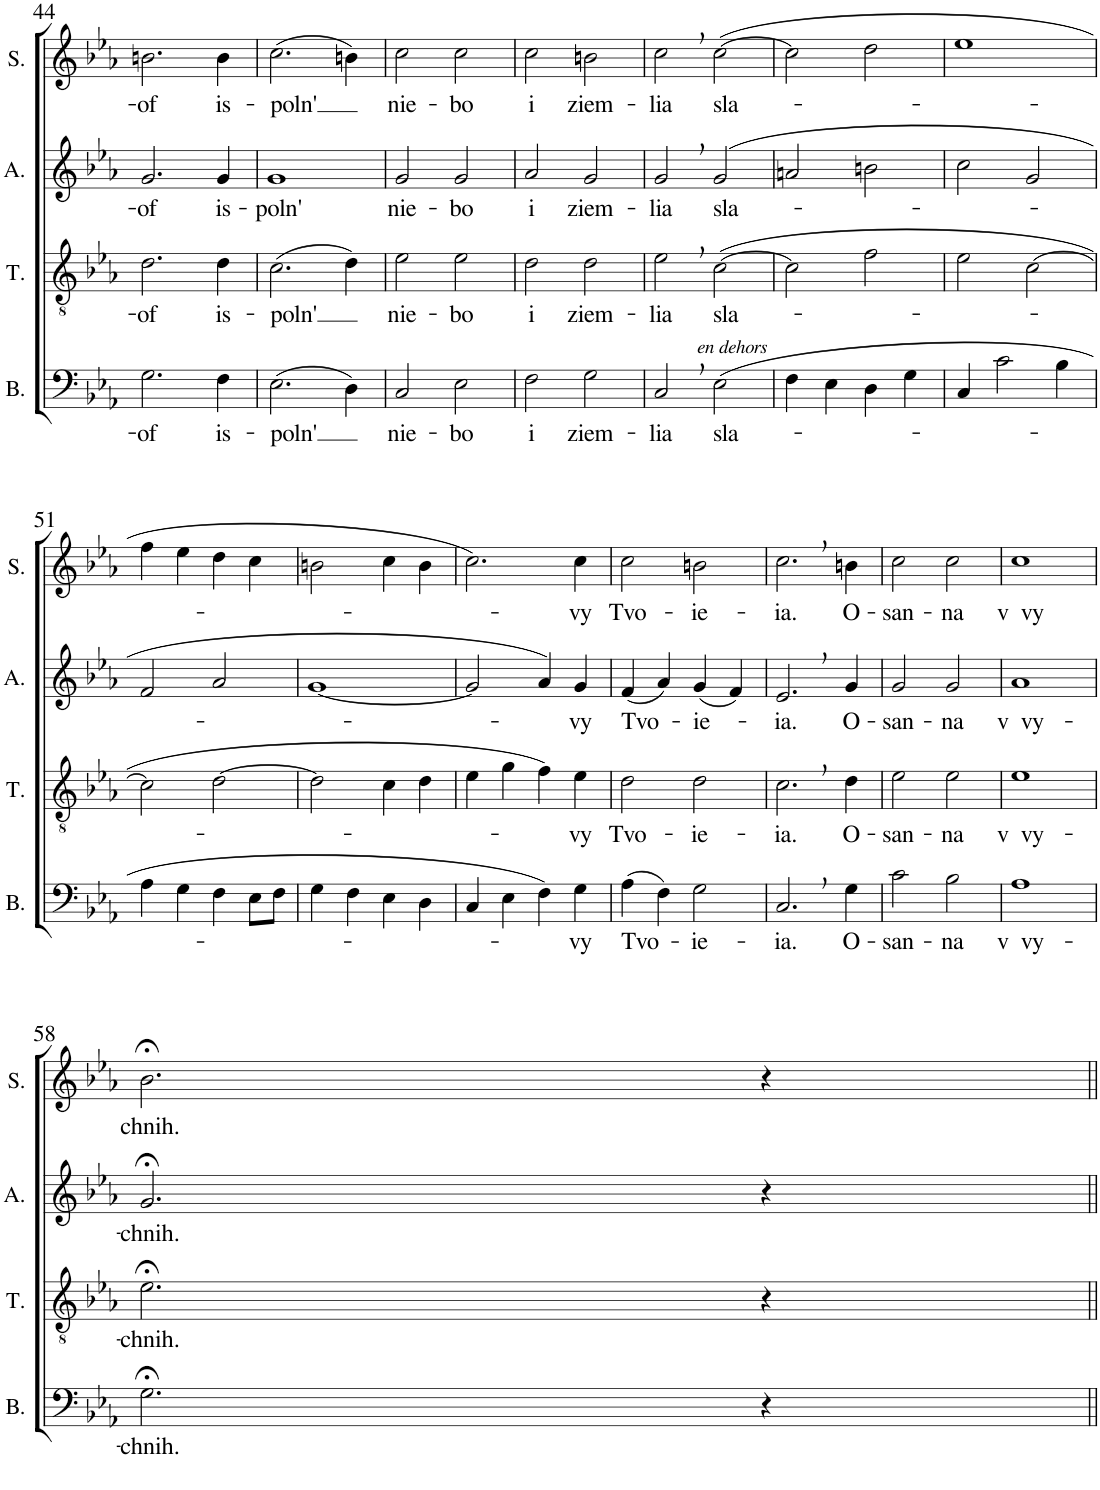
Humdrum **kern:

**kern	**text	**dynam	**kern	**text	**kern	**text	**kern	**text
*part4	*part4	*part4	*part3	*part3	*part2	*part2	*part1	*part1
*staff4	*staff4	*staff4	*staff3	*staff3	*staff2	*staff2	*staff1	*staff1
*I"Bass	*	*	*I"Tenor	*	*I"Alto	*	*I"Soprano	*
*I'B.	*	*	*I'T.	*	*I'A.	*	*I'S.	*
!!LO:PB:g=z
*clefF4	*	*	*clefGv2	*	*clefG2	*	*clefG2	*
*k[b-e-a-]	*	*	*k[b-e-a-]	*	*k[b-e-a-]	*	*k[b-e-a-]	*
*M4/4	*	*	*M4/4	*	*M4/4	*	*M4/4	*
*met(c|)	*	*	*met(c|)	*	*met(c|)	*	*met(c|)	*
=44	=44	=44	=44	=44	=44	=44	=44	=44
!	!LO:LY:b	!	!	!LO:LY:b	!	!LO:LY:b	!	!LO:LY:b
2.G\	-of	.	2.d\	-of	2.g/	-of	2.bn\	-of
!	!LO:LY:b	!	!	!LO:LY:b	!	!LO:LY:b	!	!LO:LY:b
4F\	is-	.	4d\	is-	4g/	is-	4b\	is-
=45	=45	=45	=45	=45	=45	=45	=45	=45
!	!LO:LY:b	!	!	!LO:LY:b	!	!LO:LY:b	!	!LO:LY:b
(2.E-\	-poln'	.	(2.c\	-poln'	1g	-poln'	(2.cc\	-poln'
4D\)	.	.	4d\)	.	.	.	4bn\)	.
=46	=46	=46	=46	=46	=46	=46	=46	=46
!	!LO:LY:b	!	!	!LO:LY:b	!	!LO:LY:b	!	!LO:LY:b
2C/	nie-	.	2e-\	nie-	2g/	nie-	2cc\	nie-
!	!LO:LY:b	!	!	!LO:LY:b	!	!LO:LY:b	!	!LO:LY:b
2E-\	-bo	.	2e-\	-bo	2g/	-bo	2cc\	-bo
=47	=47	=47	=47	=47	=47	=47	=47	=47
!	!LO:LY:b	!	!	!LO:LY:b	!	!LO:LY:b	!	!LO:LY:b
2F\	i	.	2d\	i	2a-/	i	2cc\	i
!	!LO:LY:b	!	!	!LO:LY:b	!	!LO:LY:b	!	!LO:LY:b
2G\	ziem-	.	2d\	ziem-	2g/	ziem-	2bn\	ziem-
=48	=48	=48	=48	=48	=48	=48	=48	=48
!	!LO:LY:b	!	!	!LO:LY:b	!	!LO:LY:b	!	!LO:LY:b
2C,/	-lia	.	2e-,\	-lia	2g,/	-lia	2cc,\	-lia
!	!LO:LY:b	!LO:DY:a	!	!LO:LY:b	!	!LO:LY:b	!	!LO:LY:b
(2E-\	sla-	other-dynamics	([2c\	sla-	(2g/	sla-	([2cc\	sla-
=49	=49	=49	=49	=49	=49	=49	=49	=49
4F\	.	.	2c\]	.	2an/	.	2cc\]	.
4E-\	.	.	.	.	.	.	.	.
4D\	.	.	2f\	.	2bn\	.	2dd\	.
4G\	.	.	.	.	.	.	.	.
=50	=50	=50	=50	=50	=50	=50	=50	=50
4C/	.	.	2e-\	.	2cc\	.	1ee-	.
2c\	.	.	.	.	.	.	.	.
.	.	.	[2c\	.	2g/	.	.	.
4B-\	.	.	.	.	.	.	.	.
!!LO:LB:g=z
=51	=51	=51	=51	=51	=51	=51	=51	=51
4A-\	.	.	2c\]	.	2f/	.	4ff\	.
4G\	.	.	.	.	.	.	4ee-\	.
4F\	.	.	[2d\	.	2a-/	.	4dd\	.
8E-\L	.	.	.	.	.	.	4cc\	.
8F\J	.	.	.	.	.	.	.	.
=52	=52	=52	=52	=52	=52	=52	=52	=52
4G\	.	.	2d\]	.	[1g	.	2bn\	.
4F\	.	.	.	.	.	.	.	.
4E-\	.	.	4c\	.	.	.	4cc\	.
4D\	.	.	4d\	.	.	.	4b\	.
=53	=53	=53	=53	=53	=53	=53	=53	=53
4C/	.	.	4e-\	.	2g/]	.	2.cc\)	.
4E-\	.	.	4g\	.	.	.	.	.
4F\)	.	.	4f\)	.	4a-/)	.	.	.
!	!LO:LY:b	!	!	!LO:LY:b	!	!LO:LY:b	!	!LO:LY:b
4G\	-vy	.	4e-\	-vy	4g/	-vy	4cc\	-vy
=54	=54	=54	=54	=54	=54	=54	=54	=54
!	!LO:LY:b	!	!	!LO:LY:b	!	!LO:LY:b	!	!LO:LY:b
(4A-\	Tvo-	.	2d\	Tvo-	(4f/	Tvo-	2cc\	Tvo-
4F\)	.	.	.	.	4a-/)	.	.	.
!	!LO:LY:b	!	!	!LO:LY:b	!	!LO:LY:b	!	!LO:LY:b
2G\	-ie-	.	2d\	-ie-	(4g/	-ie-	2bn\	-ie-
.	.	.	.	.	4f/)	.	.	.
=55	=55	=55	=55	=55	=55	=55	=55	=55
!	!LO:LY:b	!	!	!LO:LY:b	!	!LO:LY:b	!	!LO:LY:b
2.C,/	-ia.	.	2.c,\	-ia.	2.e-,/	-ia.	2.cc,\	-ia.
!	!LO:LY:b	!	!	!LO:LY:b	!	!LO:LY:b	!	!LO:LY:b
4G\	O-	.	4d\	O-	4g/	O-	4bn\	O-
=56	=56	=56	=56	=56	=56	=56	=56	=56
!	!LO:LY:b	!	!	!LO:LY:b	!	!LO:LY:b	!	!LO:LY:b
2c\	-san-	.	2e-\	-san-	2g/	-san-	2cc\	-san-
!	!LO:LY:b	!	!	!LO:LY:b	!	!LO:LY:b	!	!LO:LY:b
2B-\	-na	.	2e-\	-na	2g/	-na	2cc\	-na
=57	=57	=57	=57	=57	=57	=57	=57	=57
!	!LO:LY:b	!	!	!LO:LY:b	!	!LO:LY:b	!	!LO:LY:b
1A-	v vy-	.	1e-	v vy-	1a-	v vy-	1cc	v vy
!!LO:LB:g=z
=58	=58	=58	=58	=58	=58	=58	=58	=58
!	!LO:LY:b	!	!	!LO:LY:b	!	!LO:LY:b	!	!LO:LY:b
2.G;<\	-chnih.	.	2.e-;<\	-chnih.	2.g;</	-chnih.	2.b-;<\	chnih.
4r	.	.	4r	.	4r	.	4r	.
=||	=||	=||	=||	=||	=||	=||	=||	=||
*-	*-	*-	*-	*-	*-	*-	*-	*-
